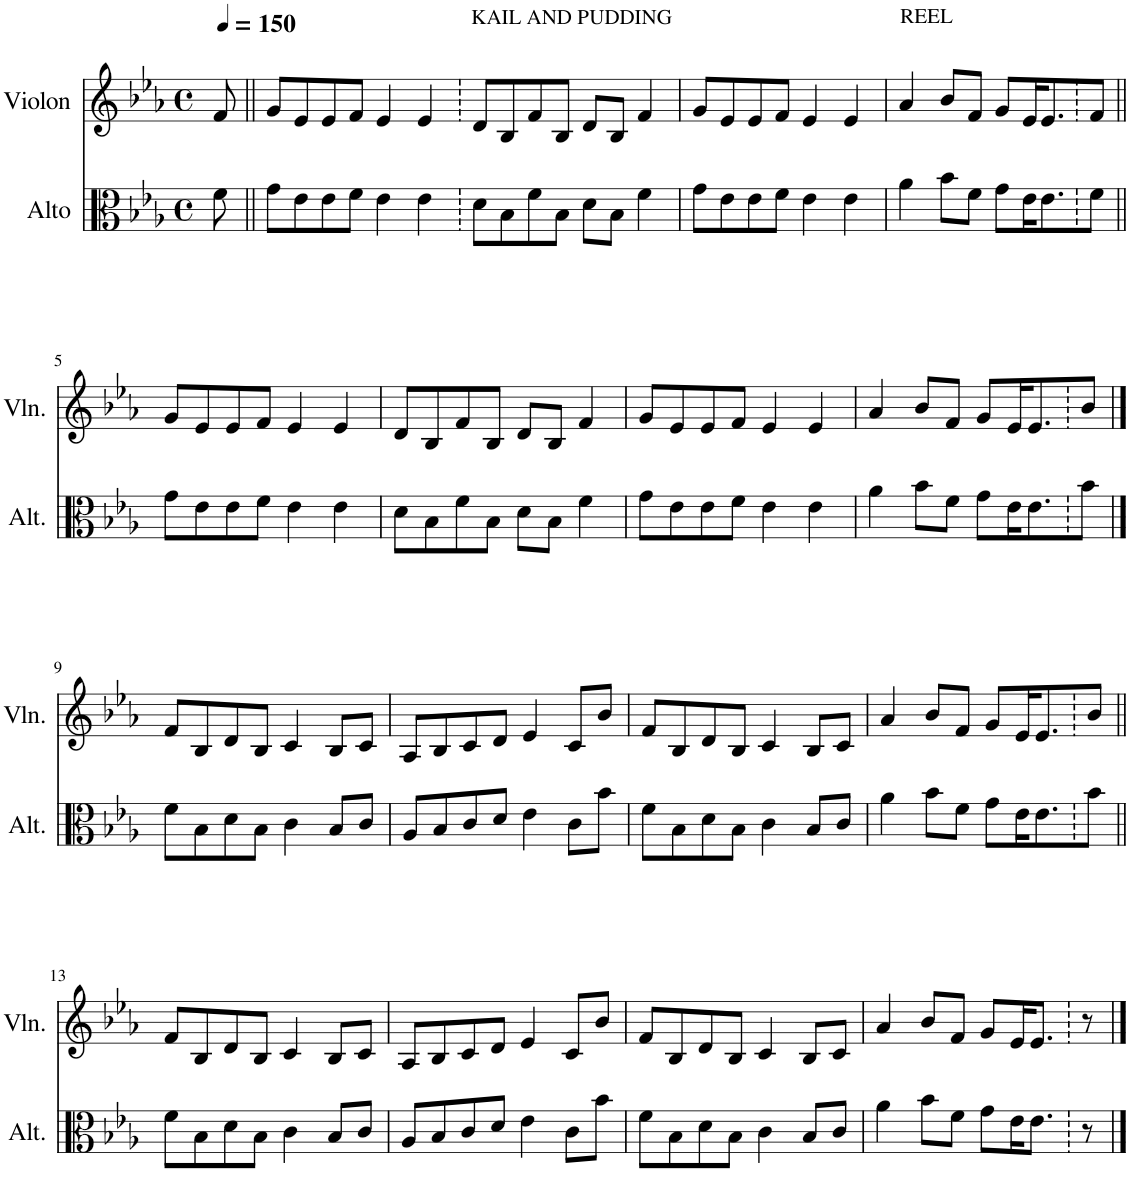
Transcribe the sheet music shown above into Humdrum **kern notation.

**kern	**kern
*part2	*part1
*staff2	*staff1
*I"Alto	*I"Violon
*I'Alt.	*I'Vln.
*clefC3	*clefG2
*k[b-e-a-]	*k[b-e-a-]
*M4/4	*M4/4
*met(c)	*met(c)
*MM150	*MM150
=	=
8f\	8f/
=1||	=1||
8g\L	8g/L
8e-\	8e-/
8e-\	8e-/
8f\J	8f/J
4e-\	4e-/
4e-\	4e-/
=2	=2
!	!LO:TX:a:t=KAIL AND PUDDING
8d\L	8d/L
8B-\	8B-/
8f\	8f/
8B-\J	8B-/J
8d\L	8d/L
8B-\J	8B-/J
4f\	4f/
=3	=3
8g\L	8g/L
8e-\	8e-/
8e-\	8e-/
8f\J	8f/J
4e-\	4e-/
4e-\	4e-/
=4	=4
!	!LO:TX:a:t=REEL
4a-\	4a-/
8b-\L	8b-/L
8f\J	8f/J
8g\L	8g/L
16e-\K	16e-/K
8.e-\	8.e-/
8f\J	8f/J
!!LO:LB:g=z
=5||	=5||
8g\L	8g/L
8e-\	8e-/
8e-\	8e-/
8f\J	8f/J
4e-\	4e-/
4e-\	4e-/
=6	=6
8d\L	8d/L
8B-\	8B-/
8f\	8f/
8B-\J	8B-/J
8d\L	8d/L
8B-\J	8B-/J
4f\	4f/
=7	=7
8g\L	8g/L
8e-\	8e-/
8e-\	8e-/
8f\J	8f/J
4e-\	4e-/
4e-\	4e-/
=8	=8
4a-\	4a-/
8b-\L	8b-/L
8f\J	8f/J
8g\L	8g/L
16e-\K	16e-/K
8.e-\	8.e-/
8b-\J	8b-/J
!!LO:LB:g=z
==9	==9
8f\L	8f/L
8B-\	8B-/
8d\	8d/
8B-\J	8B-/J
4c\	4c/
8B-/L	8B-/L
8c/J	8c/J
=10	=10
8A-/L	8A-/L
8B-/	8B-/
8c/	8c/
8d/J	8d/J
4e-\	4e-/
8c\L	8c/L
8b-\J	8b-/J
=11	=11
8f\L	8f/L
8B-\	8B-/
8d\	8d/
8B-\J	8B-/J
4c\	4c/
8B-/L	8B-/L
8c/J	8c/J
=12	=12
4a-\	4a-/
8b-\L	8b-/L
8f\J	8f/J
8g\L	8g/L
16e-\K	16e-/K
8.e-\	8.e-/
8b-\J	8b-/J
!!LO:LB:g=z
=13||	=13||
8f\L	8f/L
8B-\	8B-/
8d\	8d/
8B-\J	8B-/J
4c\	4c/
8B-/L	8B-/L
8c/J	8c/J
=14	=14
8A-/L	8A-/L
8B-/	8B-/
8c/	8c/
8d/J	8d/J
4e-\	4e-/
8c\L	8c/L
8b-\J	8b-/J
=15	=15
8f\L	8f/L
8B-\	8B-/
8d\	8d/
8B-\J	8B-/J
4c\	4c/
8B-/L	8B-/L
8c/J	8c/J
=16	=16
4a-\	4a-/
8b-\L	8b-/L
8f\J	8f/J
8g\L	8g/L
16e-\K	16e-/K
8.e-\J	8.e-/J
8r	8r
==	==
*-	*-
